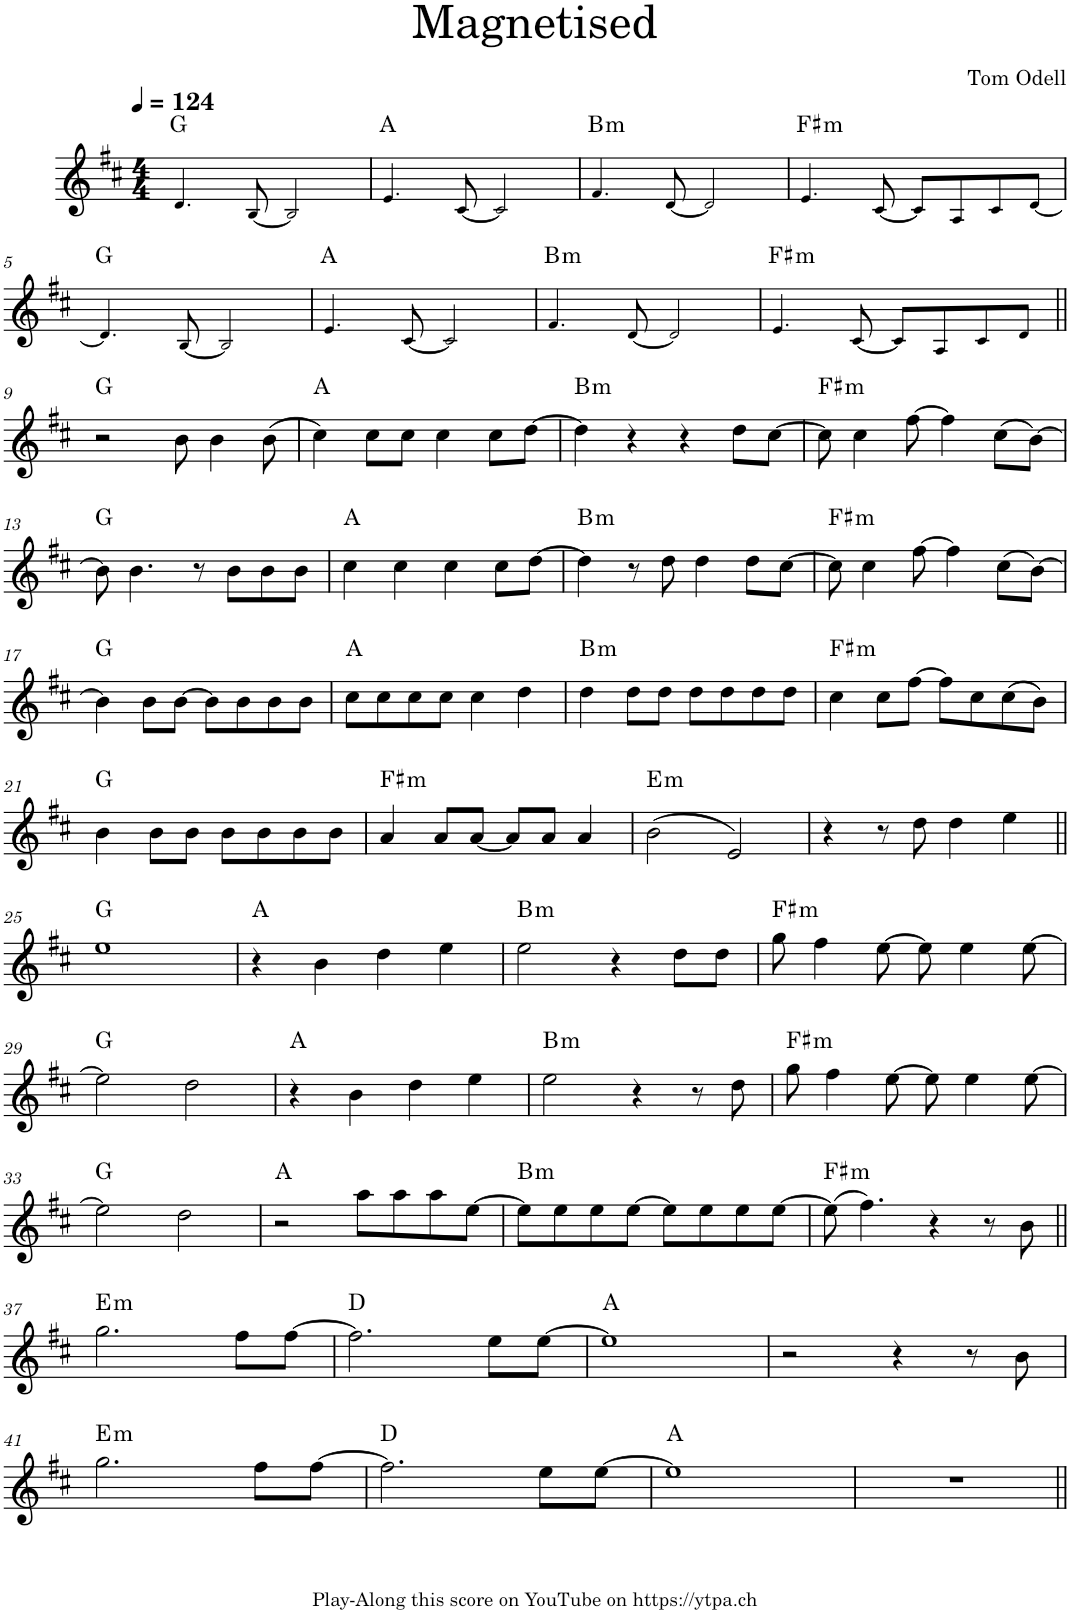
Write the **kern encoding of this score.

**kern	**harte
*part1	*part1
*staff1	*
*I"Piano	*
*I'Pno.	*
*clefG2	*
*k[f#c#]	*
*M4/4	*
*MM124	*
=1	=1
4.d!/	G:maj
[8B!/	.
2B!/]	.
=2	=2
4.e!/	A:maj
[8c#!/	.
2c#!/]	.
=3	=3
!	!LO:H:kt=m
4.f#!/	B:min
[8d!/	.
2d!/]	.
=4	=4
!	!LO:H:kt=m
4.e!/	F#:min
[8c#!/	.
8c#!/L]	.
8A!/	.
8c#!/	.
[8d!/J	.
!!LO:LB:g=z
=5	=5
4.d!/]	G:maj
[8B!/	.
2B!/]	.
=6	=6
4.e!/	A:maj
[8c#!/	.
2c#!/]	.
=7	=7
!	!LO:H:kt=m
4.f#!/	B:min
[8d!/	.
2d!/]	.
=8	=8
!	!LO:H:kt=m
4.e!/	F#:min
[8c#!/	.
8c#!/L]	.
8A!/	.
8c#!/	.
8d!/J	.
!!LO:LB:g=z
=9||	=9||
2r	G:maj
8b\	.
4b\	.
(8b\	.
=10	=10
4cc#\)	A:maj
8cc#\L	.
8cc#\J	.
4cc#\	.
8cc#\L	.
[8dd\J	.
=11	=11
!	!LO:H:kt=m
4dd\]	B:min
4r	.
4r	.
8dd\L	.
[8cc#\J	.
=12	=12
!	!LO:H:kt=m
8cc#\]	F#:min
4cc#\	.
[8ff#\	.
4ff#\]	.
(8cc#\L	.
[8b\J)	.
!!LO:LB:g=z
=13	=13
8b\]	G:maj
4.b\	.
8r	.
8b\L	.
8b\	.
8b\J	.
=14	=14
4cc#\	A:maj
4cc#\	.
4cc#\	.
8cc#\L	.
[8dd\J	.
=15	=15
!	!LO:H:kt=m
4dd\]	B:min
8r	.
8dd\	.
4dd\	.
8dd\L	.
[8cc#\J	.
=16	=16
!	!LO:H:kt=m
8cc#\]	F#:min
4cc#\	.
[8ff#\	.
4ff#\]	.
(8cc#\L	.
[8b\J)	.
!!LO:LB:g=z
=17	=17
4b\]	G:maj
8b\L	.
[8b\J	.
8b\L]	.
8b\	.
8b\	.
8b\J	.
=18	=18
8cc#\L	A:maj
8cc#\	.
8cc#\	.
8cc#\J	.
4cc#\	.
4dd\	.
=19	=19
!	!LO:H:kt=m
4dd\	B:min
8dd\L	.
8dd\J	.
8dd\L	.
8dd\	.
8dd\	.
8dd\J	.
=20	=20
!	!LO:H:kt=m
4cc#\	F#:min
8cc#\L	.
[8ff#\J	.
8ff#\L]	.
8cc#\	.
(8cc#\	.
8b\J)	.
!!LO:LB:g=z
=21	=21
4b\	G:maj
8b\L	.
8b\J	.
8b\L	.
8b\	.
8b\	.
8b\J	.
=22	=22
!	!LO:H:kt=m
4a/	F#:min
8a/L	.
[8a/J	.
8a/L]	.
8a/J	.
4a/	.
=23	=23
!	!LO:H:kt=m
(2b\	E:min
2e/)	.
=24	=24
4r	.
8r	.
8dd\	.
4dd\	.
4ee\	.
!!LO:LB:g=z
=25||	=25||
1ee	G:maj
=26	=26
4r	A:maj
4b\	.
4dd\	.
4ee\	.
=27	=27
!	!LO:H:kt=m
2ee\	B:min
4r	.
8dd\L	.
8dd\J	.
=28	=28
!	!LO:H:kt=m
8gg\	F#:min
4ff#\	.
[8ee\	.
8ee\]	.
4ee\	.
[8ee\	.
!!LO:LB:g=z
=29	=29
2ee\]	G:maj
2dd\	.
=30	=30
4r	A:maj
4b\	.
4dd\	.
4ee\	.
=31	=31
!	!LO:H:kt=m
2ee\	B:min
4r	.
8r	.
8dd\	.
=32	=32
!	!LO:H:kt=m
8gg\	F#:min
4ff#\	.
[8ee\	.
8ee\]	.
4ee\	.
[8ee\	.
!!LO:LB:g=z
=33	=33
2ee\]	G:maj
2dd\	.
=34	=34
2r	A:maj
8aa\L	.
8aa\	.
8aa\	.
[8ee\J	.
=35	=35
!	!LO:H:kt=m
8ee\L]	B:min
8ee\	.
8ee\	.
[8ee\J	.
8ee\L]	.
8ee\	.
8ee\	.
[8ee\J	.
=36	=36
!	!LO:H:kt=m
(8ee\]	F#:min
4.ff#\)	.
4r	.
8r	.
8b\	.
!!LO:LB:g=z
=37||	=37||
!	!LO:H:kt=m
2.gg\	E:min
8ff#\L	.
[8ff#\J	.
=38	=38
2.ff#\]	D:maj
8ee\L	.
[8ee\J	.
=39	=39
1ee]	A:maj
=40	=40
2r	.
4r	.
8r	.
8b\	.
!!LO:LB:g=z
=41	=41
!	!LO:H:kt=m
2.gg\	E:min
8ff#\L	.
[8ff#\J	.
=42	=42
2.ff#\]	D:maj
8ee\L	.
[8ee\J	.
=43	=43
1ee]	A:maj
=44	=44
1r	.
=||	=||
*-	*-
